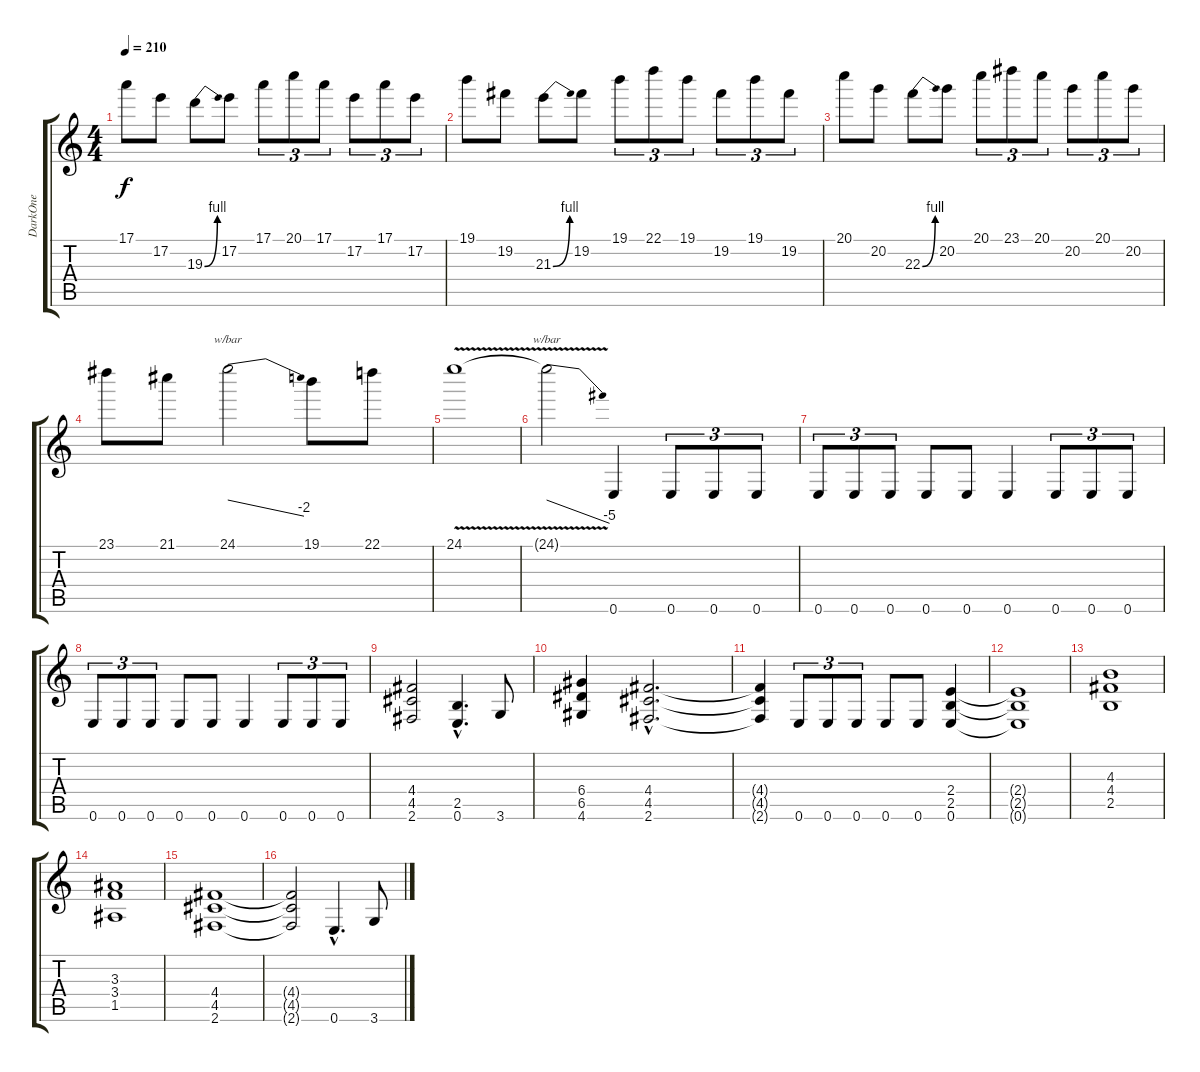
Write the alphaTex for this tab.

\track ("DarkOne" "DarkOne") {instrument distortionguitar}
\staff {score tabs}
\tuning (E4 B3 G3 D3 A2 E2) {hide}
\ts (4 4)
\tempo 210
\clef g2
\ks c
17.1.8{dy f} 17.2.8 19.3{be (bend 0 0 60 4)}.8 17.2.8 17.1.8{tu (3 2)} 20.1.8{tu (3 2)} 17.1.8{tu (3 2)} 17.2.8{tu (3 2)} 17.1.8{tu (3 2)} 17.2.8{tu (3 2)} |
19.1.8 19.2.8 21.3{be (bend 0 0 60 4)}.8 19.2.8 19.1.8{tu (3 2)} 22.1.8{tu (3 2)} 19.1.8{tu (3 2)} 19.2.8{tu (3 2)} 19.1.8{tu (3 2)} 19.2.8{tu (3 2)} |
20.1.8 20.2.8 22.3{be (bend 0 0 60 4)}.8 20.2.8 20.1.8{tu (3 2)} 23.1.8{tu (3 2)} 20.1.8{tu (3 2)} 20.2.8{tu (3 2)} 20.1.8{tu (3 2)} 20.2.8{tu (3 2)} |
23.1.8 21.1.8 24.1.2{tbe (dive default 0 0 60 -8)} 19.1.8 22.1.8 |
24.1{v}.1 |
24.1{t}.2{tbe (dive default 0 0 60 -20)} 0.6.4 0.6.8{tu (3 2)} 0.6.8{tu (3 2)} 0.6.8{tu (3 2)} |
0.6.8{tu (3 2)} 0.6.8{tu (3 2)} 0.6.8{tu (3 2)} 0.6.8 0.6.8 0.6.4 0.6.8{tu (3 2)} 0.6.8{tu (3 2)} 0.6.8{tu (3 2)} |
0.6.8{tu (3 2)} 0.6.8{tu (3 2)} 0.6.8{tu (3 2)} 0.6.8 0.6.8 0.6.4 0.6.8{tu (3 2)} 0.6.8{tu (3 2)} 0.6.8{tu (3 2)} |
(4.4 4.5 2.6).2 (2.5{hac} 0.6{hac}).4{d} 3.6.8 |
(6.4 6.5 4.6).4 (4.4{hac} 4.5{hac} 2.6{hac}).2{d} |
(4.4{t} 4.5{t} 2.6{t}).4 0.6.8{tu (3 2)} 0.6.8{tu (3 2)} 0.6.8{tu (3 2)} 0.6.8 0.6.8 (2.4 2.5 0.6).4 |
(2.4{t} 2.5{t} 0.6{t}).1 |
(4.3 4.4 2.5).1 |
(3.3 3.4 1.5).1 |
(4.4 4.5 2.6).1 |
(4.4{t} 4.5{t} 2.6{t}).2 0.6{hac}.4{d} 3.6.8
